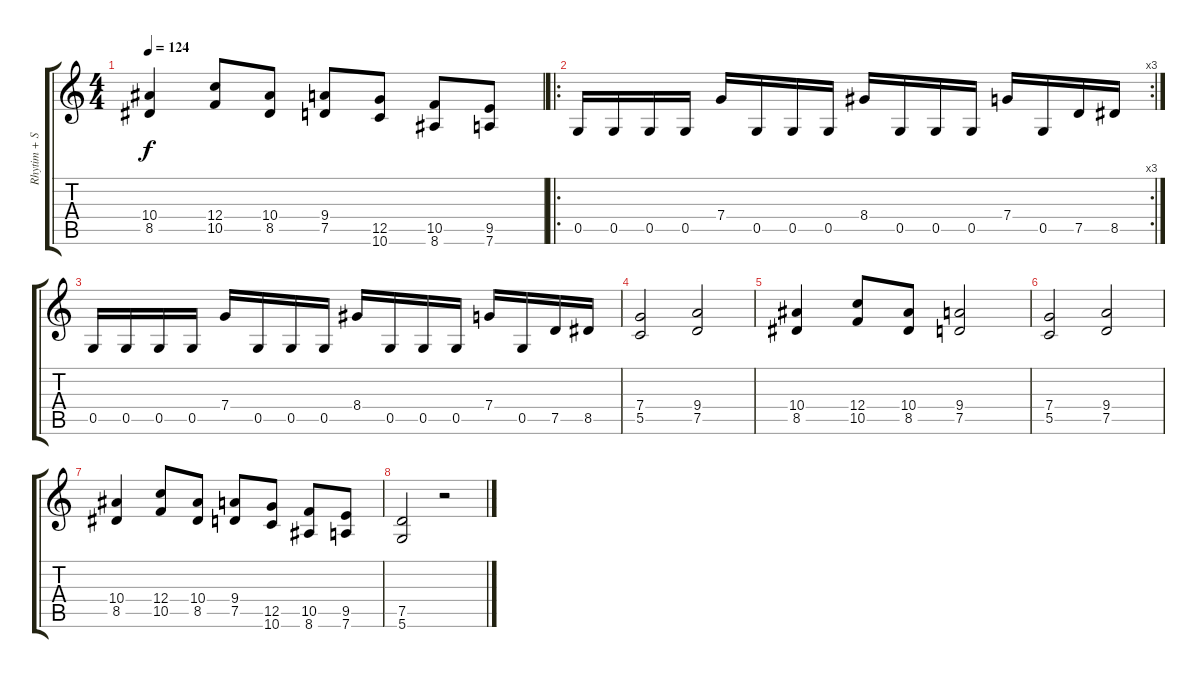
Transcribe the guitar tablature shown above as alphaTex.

\track ("Rhytim + Solo" "Rhytim + S") {instrument distortionguitar}
\staff {score tabs}
\tuning (D4 A3 F3 C3 G2 D2) {hide}
\ts (4 4)
\tempo 124
\clef g2
\ks c
(10.4 8.5).4{dy f} (12.4 10.5).8 (10.4 8.5).8 (9.4 7.5).8 (12.5 10.6).8 (10.5 8.6).8 (9.5 7.6).8 |
\ro
\rc 3
0.5.16 0.5.16 0.5.16 0.5.16 7.4.16 0.5.16 0.5.16 0.5.16 8.4.16 0.5.16 0.5.16 0.5.16 7.4.16 0.5.16 7.5.16 8.5.16 |
0.5.16 0.5.16 0.5.16 0.5.16 7.4.16 0.5.16 0.5.16 0.5.16 8.4.16 0.5.16 0.5.16 0.5.16 7.4.16 0.5.16 7.5.16 8.5.16 |
(7.4 5.5).2 (9.4 7.5).2 |
(10.4 8.5).4 (12.4 10.5).8 (10.4 8.5).8 (9.4 7.5).2 |
(7.4 5.5).2 (9.4 7.5).2 |
(10.4 8.5).4 (12.4 10.5).8 (10.4 8.5).8 (9.4 7.5).8 (12.5 10.6).8 (10.5 8.6).8 (9.5 7.6).8 |
(7.5 5.6).2 r.2
